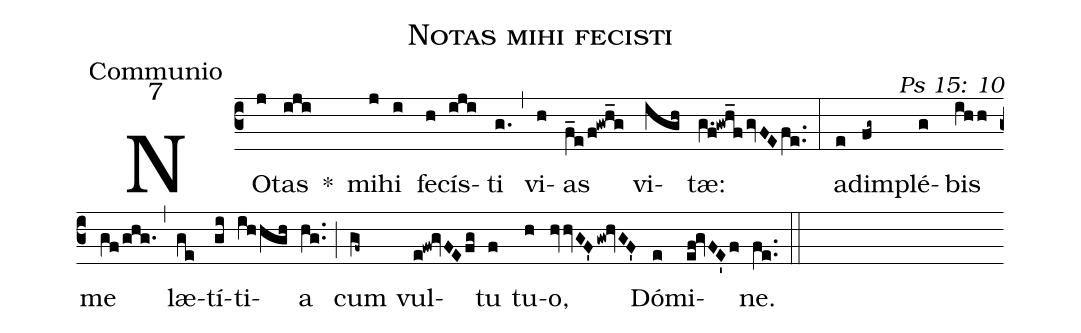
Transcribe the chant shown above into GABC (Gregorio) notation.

name: Notas mihi fecisti;
office-part: Communio;
mode: 7;
commentary: Ps 15: 10;
%%
(c3) NO(j)tas(iji) *() mi(j)hi(i) fe(h)cís(iji)ti(g.) (,) vi(h)as(f_e/f!gwh_g) vi(igh)tæ:(g.f!gwh_f/gvFEfe..) (:)
ad(e)im(fg~)plé(g)bis(ihh) me(gf/ghg.) (,) læ(ge)tí(gi)ti(ihhgh)a(hg..) (;) cum(gf~) vul(e!fw!gvFEfg)tu(f) tu(h)o,(hvvGF'gw!hvGF') Dó(e)mi(ef!gvFE'f)ne.(fe..) (::)
